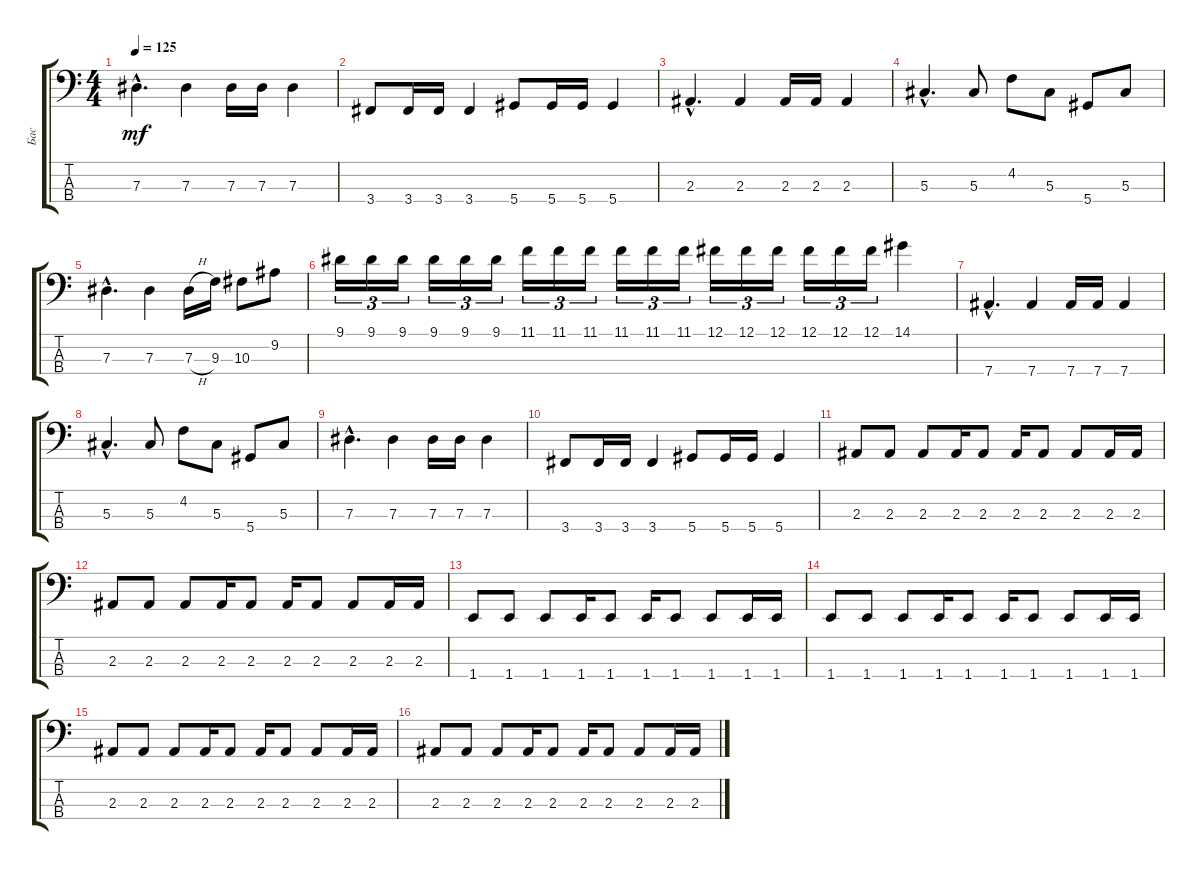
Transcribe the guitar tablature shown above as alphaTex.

\track ("Бас" "Бас") {instrument electricbassfinger}
\staff {score tabs}
\tuning (Gb2 Db2 Ab1 Eb1) {hide}
\ts (4 4)
\tempo 125
\clef f4
\ks c
7.3{hac}.4{d dy mf} 7.3.4 7.3.16 7.3.16 7.3.4 |
3.4.8 3.4.16 3.4.16 3.4.4 5.4.8 5.4.16 5.4.16 5.4.4 |
2.3{hac}.4{d} 2.3.4 2.3.16 2.3.16 2.3.4 |
5.3{hac}.4{d} 5.3.8 4.2.8 5.3.8 5.4.8 5.3.8 |
7.3{hac}.4{d} 7.3.4 7.3{h}.16 9.3.16 10.3.8 9.2.8 |
9.1.16{tu (3 2)} 9.1.16{tu (3 2)} 9.1.16{tu (3 2)} 9.1.16{tu (3 2)} 9.1.16{tu (3 2)} 9.1.16{tu (3 2)} 11.1.16{tu (3 2)} 11.1.16{tu (3 2)} 11.1.16{tu (3 2)} 11.1.16{tu (3 2)} 11.1.16{tu (3 2)} 11.1.16{tu (3 2)} 12.1.16{tu (3 2)} 12.1.16{tu (3 2)} 12.1.16{tu (3 2)} 12.1.16{tu (3 2)} 12.1.16{tu (3 2)} 12.1.16{tu (3 2)} 14.1.4 |
7.4{hac}.4{d} 7.4.4 7.4.16 7.4.16 7.4.4 |
5.3{hac}.4{d} 5.3.8 4.2.8 5.3.8 5.4.8 5.3.8 |
7.3{hac}.4{d} 7.3.4 7.3.16 7.3.16 7.3.4 |
3.4.8 3.4.16 3.4.16 3.4.4 5.4.8 5.4.16 5.4.16 5.4.4 |
2.3.8 2.3.8 2.3.8 2.3.16 2.3.8 2.3.16 2.3.8 2.3.8 2.3.16 2.3.16 |
2.3.8 2.3.8 2.3.8 2.3.16 2.3.8 2.3.16 2.3.8 2.3.8 2.3.16 2.3.16 |
1.4.8 1.4.8 1.4.8 1.4.16 1.4.8 1.4.16 1.4.8 1.4.8 1.4.16 1.4.16 |
1.4.8 1.4.8 1.4.8 1.4.16 1.4.8 1.4.16 1.4.8 1.4.8 1.4.16 1.4.16 |
2.3.8 2.3.8 2.3.8 2.3.16 2.3.8 2.3.16 2.3.8 2.3.8 2.3.16 2.3.16 |
2.3.8 2.3.8 2.3.8 2.3.16 2.3.8 2.3.16 2.3.8 2.3.8 2.3.16 2.3.16
